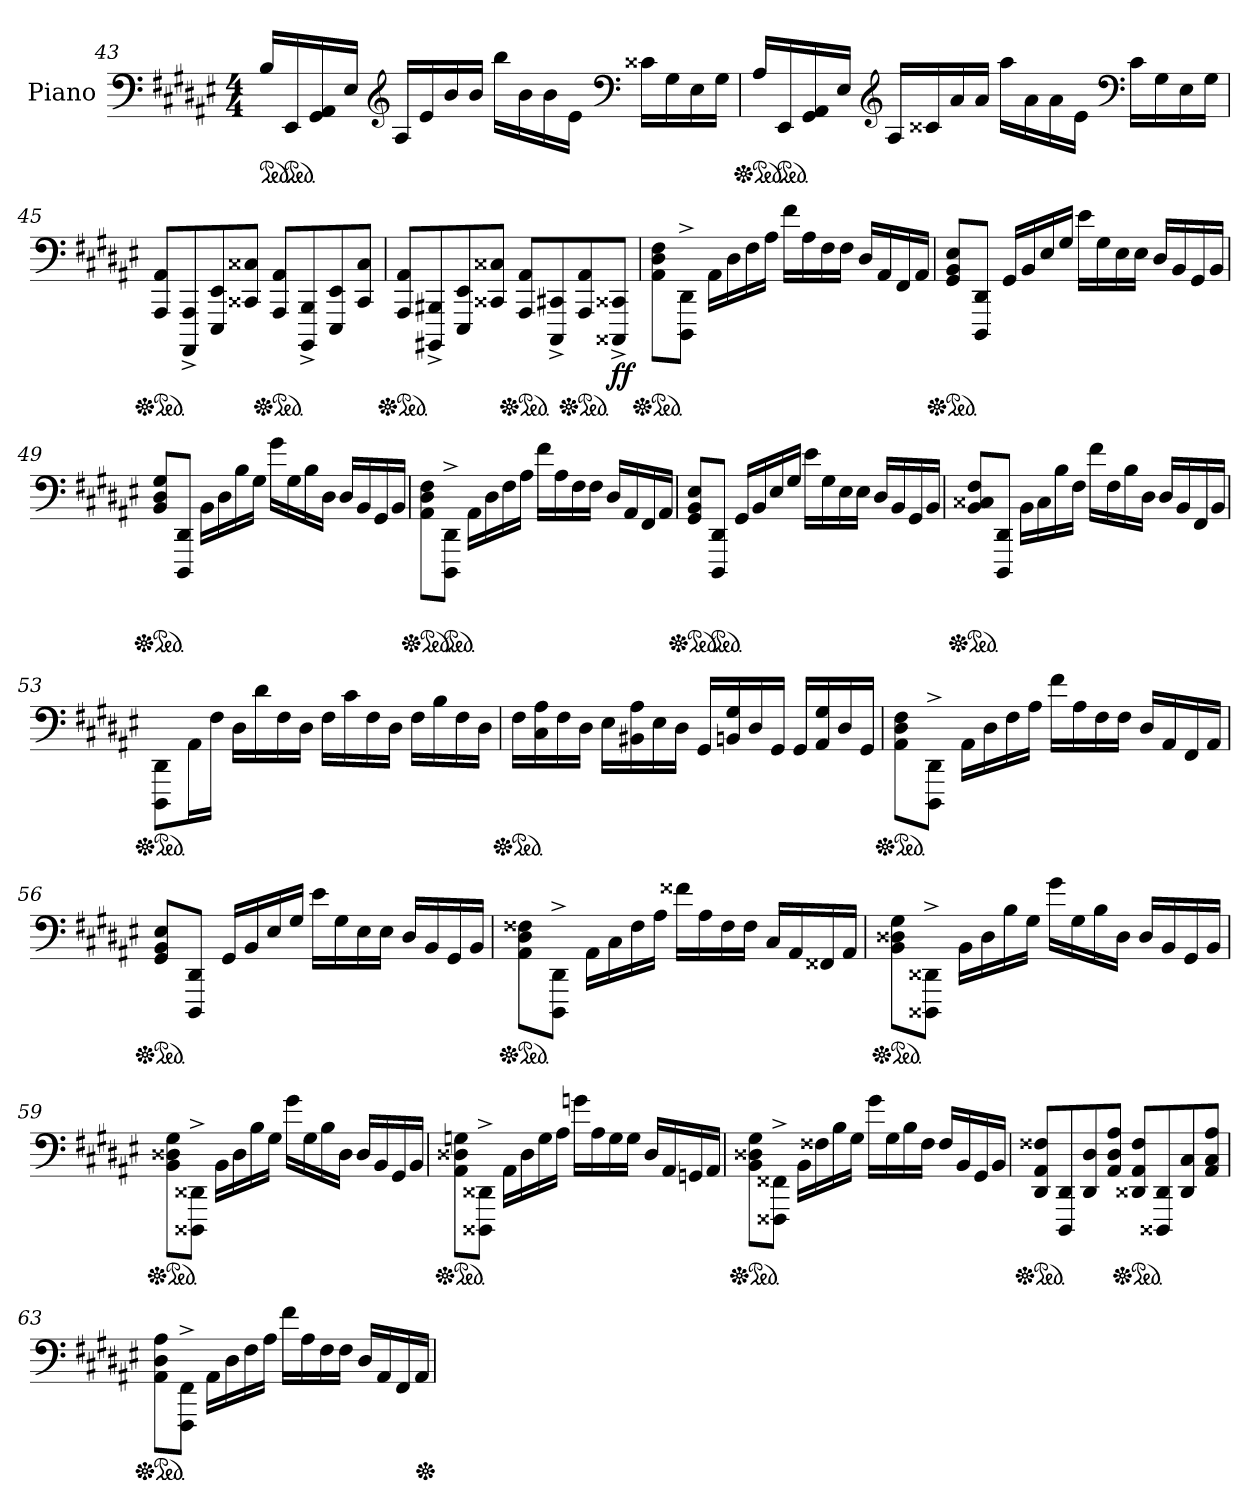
**kern	**dynam
*part1	*part1
*staff1	*staff1
*I"Piano	*
*I'Pno.	*
!!LO:LB:g=z
*clefF4	*
*k[f#c#g#d#a#e#]	*
*M4/4	*
*ped	*
=43	=43
16B/LL	.
*ped	*
16EE#/	.
16GG#/ 16AA#/	.
16E#/JJ	.
*clefG2	*
16A#/LL	.
16e#/	.
16b/	.
16b/JJ	.
16bb\LL	.
16b\	.
16b\	.
16e#\JJ	.
*clefF4	*
16c##X\LL	.
16G#\	.
16E#\	.
16G#\JJ	.
=44	=44
*Xped	*
*Xped	*
*ped	*
16A#/LL	.
*ped	*
16EE#/	.
16GG#/ 16AA#/	.
16E#/JJ	.
*clefG2	*
16A#/LL	.
16c##X/	.
16a#/	.
16a#/JJ	.
16aa#\LL	.
16a#\	.
16a#\	.
16e#\JJ	.
*clefF4	*
16c##\LL	.
16G#\	.
16E#\	.
16G#\JJ	.
!!LO:LB:g=z
=45	=45
*Xped	*
*Xped	*
*ped	*
8AAA#/ 8AA#/L	.
8AAAA#/^ 8AAA#/^	.
8EEE#/ 8EE#/	.
8CC##X/ 8C##X/J	.
*Xped	*
*ped	*
8AAA#/ 8AA#/L	.
8BBBB/^ 8BBB/^	.
8EEE#/ 8EE#/	.
8CC##/ 8C##/J	.
=46	=46
*Xped	*
*ped	*
8AAA#/ 8AA#/L	.
8BBBB#X/^ 8BBB#X/^	.
8EEE#/ 8EE#/	.
8CC##X/ 8C##X/J	.
*Xped	*
*ped	*
8AAA#/ 8AA#/L	.
8CCC#/^ 8CC#X/^	.
*Xped	*
*ped	*
8AAA#/ 8AA#/	.
!	!LO:DY:b
8CCC##X/^ 8CC##X/^J	ff
=47	=47
*Xped	*
*ped	*
8AA#\ 8D#\ 8F#\L	.
8DDD#\^ 8DD#\^J	.
16AA#\LL	.
16D#\	.
16F#\	.
16A#\JJ	.
16f#\LL	.
16A#\	.
16F#\	.
16F#\JJ	.
16D#/LL	.
16AA#/	.
16FF#/	.
16AA#/JJ	.
!!LO:PB:g=z
=48	=48
*Xped	*
*ped	*
8GG#/ 8BB/ 8E#/L	.
8DDD#/ 8DD#/J	.
16GG#/LL	.
16BB/	.
16E#/	.
16G#/JJ	.
16e#\LL	.
16G#\	.
16E#\	.
16E#\JJ	.
16D#/LL	.
16BB/	.
16GG#/	.
16BB/JJ	.
=49	=49
*Xped	*
*ped	*
8BB/ 8D#/ 8G#/L	.
8DDD#/ 8DD#/J	.
16BB\LL	.
16D#\	.
16B\	.
16G#\JJ	.
16g#\LL	.
16G#\	.
16B\	.
16D#\JJ	.
16D#/LL	.
16BB/	.
16GG#/	.
16BB/JJ	.
=50	=50
*Xped	*
*ped	*
8AA#\ 8D#\ 8F#\L	.
*ped	*
8DDD#\^ 8DD#\^J	.
16AA#\LL	.
16D#\	.
16F#\	.
16A#\JJ	.
16f#\LL	.
16A#\	.
16F#\	.
16F#\JJ	.
16D#/LL	.
16AA#/	.
16FF#/	.
16AA#/JJ	.
!!LO:LB:g=z
=51	=51
*Xped	*
*Xped	*
*ped	*
8GG#/ 8BB/ 8E#/L	.
*ped	*
8DDD#/ 8DD#/J	.
16GG#/LL	.
16BB/	.
16E#/	.
16G#/JJ	.
16e#\LL	.
16G#\	.
16E#\	.
16E#\JJ	.
16D#/LL	.
16BB/	.
16GG#/	.
16BB/JJ	.
=52	=52
*Xped	*
*Xped	*
*ped	*
8BB/ 8C##X/ 8F#/L	.
8DDD#/ 8DD#/J	.
16BB\LL	.
16C##\	.
16B\	.
16F#\JJ	.
16f#\LL	.
16F#\	.
16B\	.
16D#\JJ	.
16D#/LL	.
16BB/	.
16FF#/	.
16BB/JJ	.
=53	=53
*Xped	*
*ped	*
8DDD#\ 8DD#\L	.
16AA#\L	.
16F#\JJ	.
16D#\LL	.
16d#\	.
16F#\	.
16D#\JJ	.
16F#\LL	.
16c#\	.
16F#\	.
16D#\JJ	.
16F#\LL	.
16B\	.
16F#\	.
16D#\JJ	.
!!LO:LB:g=z
=54	=54
*Xped	*
*ped	*
16F#\LL	.
16C#\ 16A#\	.
16F#\	.
16D#\JJ	.
16E#\LL	.
16BB#X\ 16A#\	.
16E#\	.
16D#\JJ	.
16GG#/LL	.
16BBn/ 16G#/	.
16D#/	.
16GG#/JJ	.
16GG#/LL	.
16AA#/ 16G#/	.
16D#/	.
16GG#/JJ	.
=55	=55
*Xped	*
*ped	*
8AA#\ 8D#\ 8F#\L	.
8DDD#\^ 8DD#\^J	.
16AA#\LL	.
16D#\	.
16F#\	.
16A#\JJ	.
16f#\LL	.
16A#\	.
16F#\	.
16F#\JJ	.
16D#/LL	.
16AA#/	.
16FF#/	.
16AA#/JJ	.
=56	=56
*Xped	*
*ped	*
8GG#/ 8BB/ 8E#/L	.
8DDD#/ 8DD#/J	.
16GG#/LL	.
16BB/	.
16E#/	.
16G#/JJ	.
16e#\LL	.
16G#\	.
16E#\	.
16E#\JJ	.
16D#/LL	.
16BB/	.
16GG#/	.
16BB/JJ	.
!!LO:LB:g=z
=57	=57
*Xped	*
*ped	*
8AA#\ 8D#\ 8F##X\L	.
8DDD#\^ 8DD#\^J	.
16AA#\LL	.
16C#\	.
16F##\	.
16A#\JJ	.
16f##X\LL	.
16A#\	.
16F##\	.
16F##\JJ	.
16C#/LL	.
16AA#/	.
16FF##X/	.
16AA#/JJ	.
=58	=58
*Xped	*
*ped	*
8BB\ 8D##X\ 8G#\L	.
8DDD##X\^ 8DD##X\^J	.
16BB\LL	.
16D##\	.
16B\	.
16G#\JJ	.
16g#\LL	.
16G#\	.
16B\	.
16D##\JJ	.
16D##/LL	.
16BB/	.
16GG#/	.
16BB/JJ	.
=59	=59
*Xped	*
*ped	*
8BB\ 8D##X\ 8G#\L	.
8DDD##X\^ 8DD##X\^J	.
16BB\LL	.
16D##\	.
16B\	.
16G#\JJ	.
16g#\LL	.
16G#\	.
16B\	.
16D##\JJ	.
16D##/LL	.
16BB/	.
16GG#/	.
16BB/JJ	.
!!LO:LB:g=z
=60	=60
*Xped	*
*ped	*
8AA#\ 8D##X\ 8Gn\L	.
8DDD##X\^ 8DD##X\^J	.
16AA#\LL	.
16D##\	.
16G\	.
16A#\JJ	.
16gn\LL	.
16A#\	.
16G\	.
16G\JJ	.
16D##/LL	.
16AA#/	.
16GGn/	.
16AA#/JJ	.
=61	=61
*Xped	*
*ped	*
8BB\ 8D##X\ 8G#\L	.
8FFF##X\^ 8FF##X\^J	.
16BB\LL	.
16F##X\	.
16B\	.
16G#\JJ	.
16g#\LL	.
16G#\	.
16B\	.
16F##\JJ	.
16F##/LL	.
16BB/	.
16GG#/	.
16BB/JJ	.
=62	=62
*Xped	*
*ped	*
8DD#/ 8AA#/ 8F##X/L	.
8DDD#/ 8DD#/	.
8DD#/ 8D#/	.
8AA#/ 8D#/ 8A#/J	.
*Xped	*
*ped	*
8DD##X/ 8AA#/ 8F##/L	.
8DDD##X/ 8DD##/	.
8DD##/ 8C#/	.
8AA#/ 8C#/ 8A#/J	.
!!LO:LB:g=z
=63	=63
*Xped	*
*ped	*
8AA#\ 8D#\ 8A#\L	.
8FFF#\^ 8FF#\^J	.
16AA#\LL	.
16D#\	.
16F#\	.
16A#\JJ	.
16f#\LL	.
16A#\	.
16F#\	.
16F#\JJ	.
16D#/LL	.
16AA#/	.
16FF#/	.
16AA#/JJ	.
*Xped	*
=	=
*-	*-
